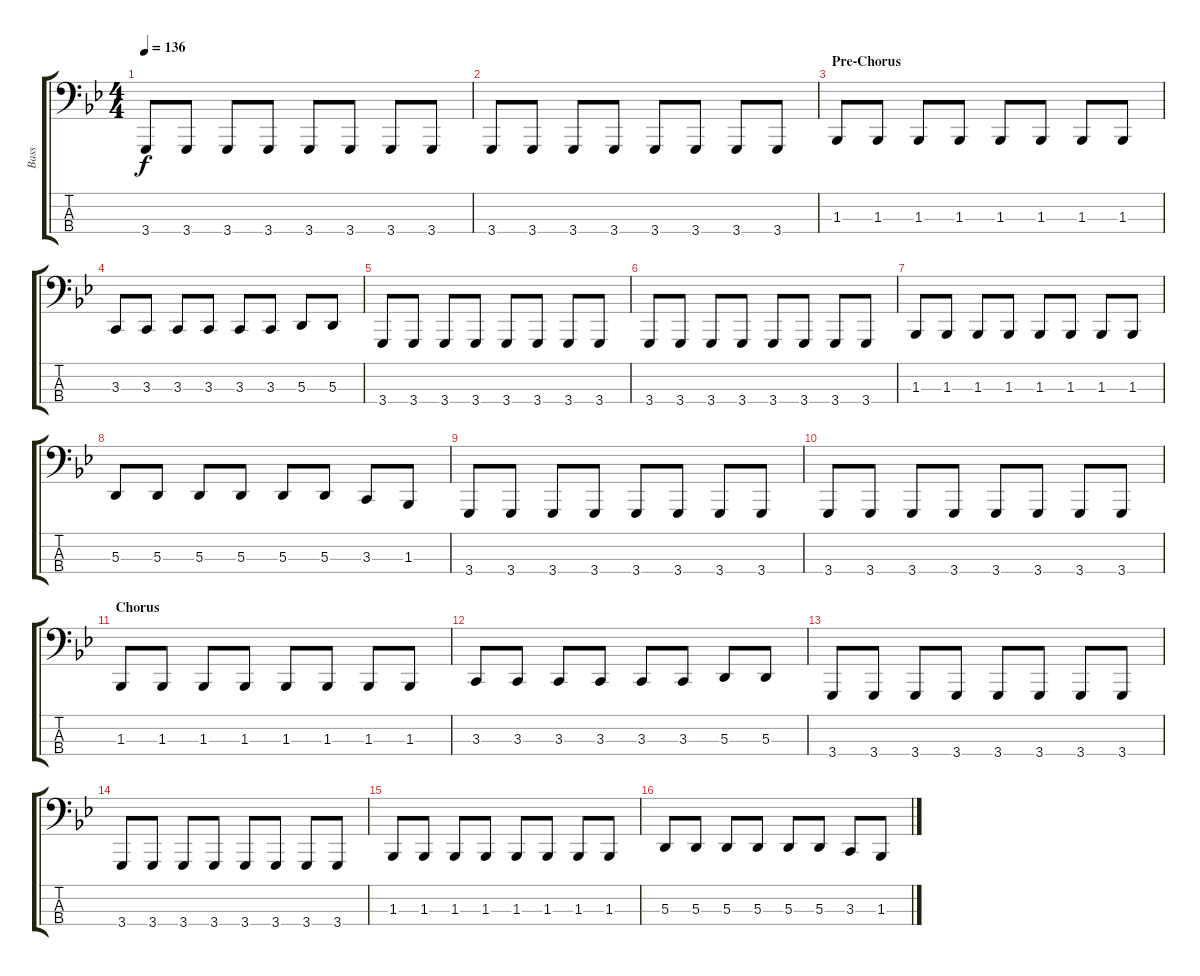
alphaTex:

\track ("Bass" "Bass") {instrument lead8bassandlead}
\staff {score tabs}
\tuning (G2 D2 A1 E1) {hide}
\ts (4 4)
\tempo 136
\clef f4
\ks gminor
3.4.8{dy f} 3.4.8 3.4.8 3.4.8 3.4.8 3.4.8 3.4.8 3.4.8 |
3.4.8 3.4.8 3.4.8 3.4.8 3.4.8 3.4.8 3.4.8 3.4.8 |
\section ("" "Pre-Chorus")
1.3.8 1.3.8 1.3.8 1.3.8 1.3.8 1.3.8 1.3.8 1.3.8 |
3.3.8 3.3.8 3.3.8 3.3.8 3.3.8 3.3.8 5.3.8 5.3.8 |
3.4.8 3.4.8 3.4.8 3.4.8 3.4.8 3.4.8 3.4.8 3.4.8 |
3.4.8 3.4.8 3.4.8 3.4.8 3.4.8 3.4.8 3.4.8 3.4.8 |
1.3.8 1.3.8 1.3.8 1.3.8 1.3.8 1.3.8 1.3.8 1.3.8 |
5.3.8 5.3.8 5.3.8 5.3.8 5.3.8 5.3.8 3.3.8 1.3.8 |
3.4.8 3.4.8 3.4.8 3.4.8 3.4.8 3.4.8 3.4.8 3.4.8 |
3.4.8 3.4.8 3.4.8 3.4.8 3.4.8 3.4.8 3.4.8 3.4.8 |
\section ("" "Chorus")
1.3.8 1.3.8 1.3.8 1.3.8 1.3.8 1.3.8 1.3.8 1.3.8 |
3.3.8 3.3.8 3.3.8 3.3.8 3.3.8 3.3.8 5.3.8 5.3.8 |
3.4.8 3.4.8 3.4.8 3.4.8 3.4.8 3.4.8 3.4.8 3.4.8 |
3.4.8 3.4.8 3.4.8 3.4.8 3.4.8 3.4.8 3.4.8 3.4.8 |
1.3.8 1.3.8 1.3.8 1.3.8 1.3.8 1.3.8 1.3.8 1.3.8 |
5.3.8 5.3.8 5.3.8 5.3.8 5.3.8 5.3.8 3.3.8 1.3.8
